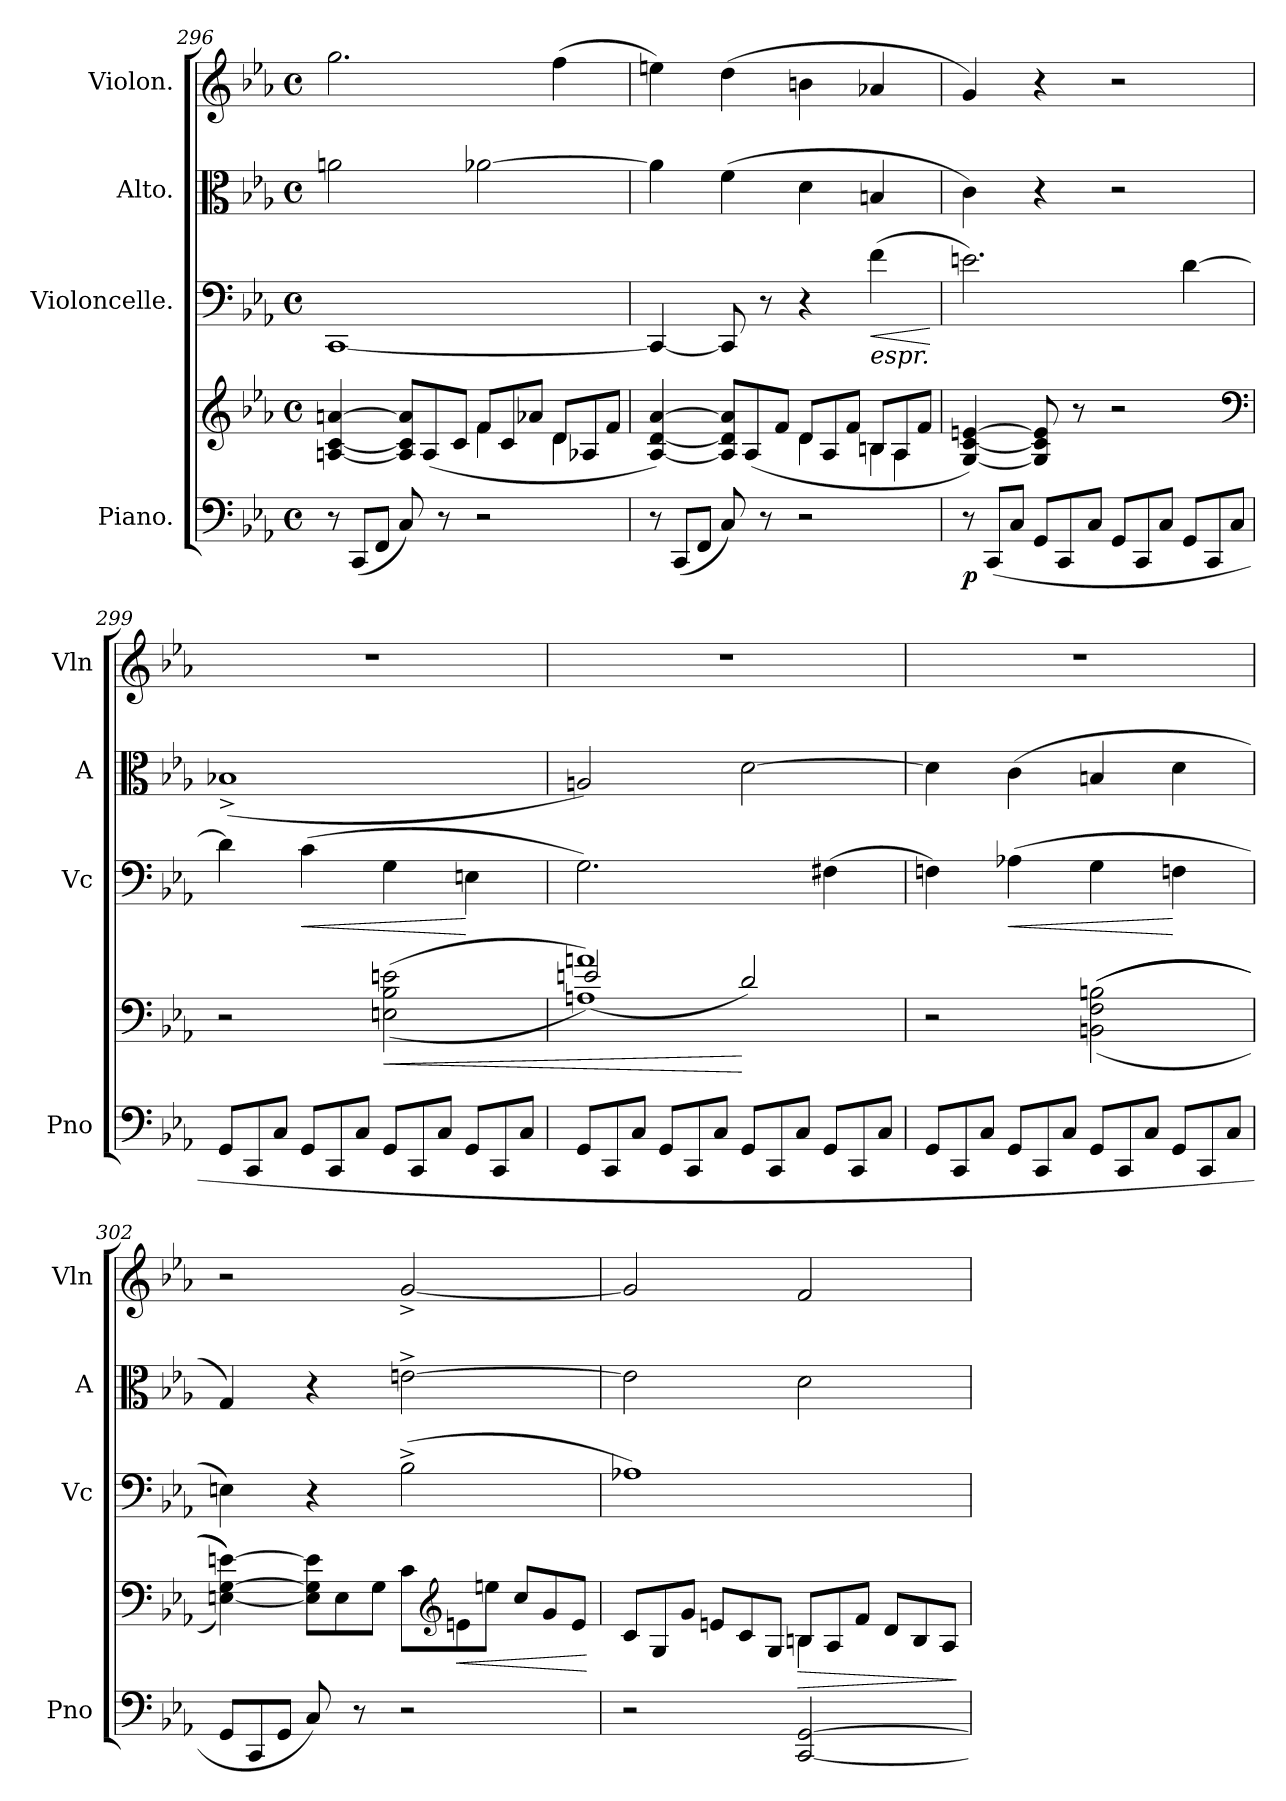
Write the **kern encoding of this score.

**kern	**kern	**dynam	**kern	**dynam	**kern	**kern
*part4	*part4	*part4	*part3	*part3	*part2	*part1
*staff5	*staff4	*staff4/5	*staff3	*staff3	*staff2	*staff1
*I"Piano.	*	*	*I"Violoncelle.	*	*I"Alto.	*I"Violon.
*I'Pno	*	*	*I'Vc	*	*I'A	*I'Vln
*clefF4	*clefG2	*	*clefF4	*	*clefC3	*clefG2
*k[b-e-a-]	*k[b-e-a-]	*	*k[b-e-a-]	*	*k[b-e-a-]	*k[b-e-a-]
*M4/4	*M4/4	*	*M4/4	*	*M4/4	*M4/4
*met(c)	*met(c)	*	*met(c)	*	*met(c)	*met(c)
*Xtuplet	*	*	*	*	*	*
=296	=296	=296	=296	=296	=296	=296
*	*^	*	*	*	*	*
12r	[4An/ [4c/ [4an/	2ryy	.	[1CC	.	2an\	2.gg\
(12CC/L	.	.	.	.	.	.	.
12FF/J	.	.	.	.	.	.	.
*	*Xtuplet	*	*	*	*	*	*
8C/)	12A]/ 12c]/ 12a]/L	.	.	.	.	.	.
.	(>12A/	.	.	.	.	.	.
8r	.	.	.	.	.	.	.
.	12c/J	.	.	.	.	.	.
2r	12f/L	4f\	.	.	.	[2a-X\	.
.	12c/	.	.	.	.	.	.
.	12a-X/J	.	.	.	.	.	.
.	12d/L	4d\	.	.	.	.	(4ff\
.	12A-X/	.	.	.	.	.	.
.	12f/J	.	.	.	.	.	.
=297	=297	=297	=297	=297	=297	=297	=297
*	*	*^	*	*	*	*	*
12r	[4A-/ [4d/ [4a-/)	2ryy	2ryy	.	4CC/_	.	4a-\]	4een\)
(12CC/L	.	.	.	.	.	.	.	.
12FF/J	.	.	.	.	.	.	.	.
8C/)	12A-]/ 12d]/ 12a-]/L	.	.	.	8CC/]	.	(4f\	(4dd\
.	(>12A-/	.	.	.	.	.	.	.
8r	.	.	.	.	8r	.	.	.
.	12f/J	.	.	.	.	.	.	.
2r	12d/L	4d\	4ryy	.	4r	.	4d\	4bn\
.	12A-/	.	.	.	.	.	.	.
.	12f/J	.	.	.	.	.	.	.
!	!	!	!	!	!LO:TX:b:i:t=espr.	!	!	!
!	!	!	!	!	!	!LO:HP:b	!	!
.	12Bn/L	4B\	12ryy	.	(4f\	<	4Bn/	4a-X/
.	12A-/	.	6A-\	.	.	.	.	.
.	12f/J	.	.	.	.	.	.	.
*	*v	*v	*v	*	*	*	*	*
.	.	.	.	[	.	.
=298	=298	=298	=298	=298	=298	=298
!	!	!LO:DY:b=2	!	!	!	!
12r	[4G/ [4c/ [4en/)	p	2.en\)	.	4c\)	4g/)
(12CC/L	.	.	.	.	.	.
12C/J	.	.	.	.	.	.
12GG/L	8G]/ 8c]/ 8e]/	.	.	.	4r	4r
12CC/	.	.	.	.	.	.
.	8r	.	.	.	.	.
12C/J	.	.	.	.	.	.
12GG/L	2r	.	.	.	2r	2r
12CC/	.	.	.	.	.	.
12C/J	.	.	.	.	.	.
12GG/L	.	.	[4d\	.	.	.
12CC/	.	.	.	.	.	.
12C/J	.	.	.	.	.	.
*	*clefF4	*	*	*	*	*
=299	=299	=299	=299	=299	=299	=299
12GG/L	2r	.	4d\]	.	(1B-X^>	1r
12CC/	.	.	.	.	.	.
12C/J	.	.	.	.	.	.
!	!	!	!	!LO:HP:b	!	!
12GG/L	.	.	(4c\	<	.	.
12CC/	.	.	.	.	.	.
12C/J	.	.	.	.	.	.
!	!	!LO:HP:b	!	!	!	!
12GG/L	(<(>2En\ 2B-\ 2en\	<	4G\	.	.	.
12CC/	.	.	.	.	.	.
12C/J	.	.	.	.	.	.
12GG/L	.	.	4En\	[	.	.
12CC/	.	.	.	.	.	.
12C/J	.	.	.	.	.	.
=300	=300	=300	=300	=300	=300	=300
*	*^	*	*	*	*	*
12GG/L	1An 1an))	(>2en/	.	2.G\)	.	2An/)	1r
12CC/	.	.	.	.	.	.	.
12C/J	.	.	.	.	.	.	.
12GG/L	.	.	.	.	.	.	.
12CC/	.	.	.	.	.	.	.
12C/J	.	.	.	.	.	.	.
12GG/L	.	2d/)	[	.	.	[2d\	.
12CC/	.	.	.	.	.	.	.
12C/J	.	.	.	.	.	.	.
12GG/L	.	.	.	(4F#X\	.	.	.
12CC/	.	.	.	.	.	.	.
12C/J	.	.	.	.	.	.	.
*	*v	*v	*	*	*	*	*
=301	=301	=301	=301	=301	=301	=301
12GG/L	2r	.	4Fn\)	.	4d\]	1r
12CC/	.	.	.	.	.	.
12C/J	.	.	.	.	.	.
!	!	!	!	!LO:HP:b	!	!
12GG/L	.	.	(4A-X\	<	(4c\	.
12CC/	.	.	.	.	.	.
12C/J	.	.	.	.	.	.
12GG/L	(<(>(>2BBn\ 2F\ 2Bn\	.	4G\	.	4Bn/	.
12CC/	.	.	.	.	.	.
12C/J	.	.	.	.	.	.
12GG/L	.	.	4Fn\	[	4d\	.
12CC/	.	.	.	.	.	.
12C/J	.	.	.	.	.	.
=302	=302	=302	=302	=302	=302	=302
12GG/L	[4En\ [4G\ [4en\)))	.	4En\)	.	4G/)	2r
12CC/	.	.	.	.	.	.
12GG/J	.	.	.	.	.	.
8C/)	12E]\ 12G]\ 12e]\L	.	4r	.	4r	.
.	12E\	.	.	.	.	.
8r	.	.	.	.	.	.
.	12G\J	.	.	.	.	.
2r	12c\L	.	(2B-^\	.	[2en^\	[2g^>/
*	*clefG2	*	*	*	*	*
!	!	!LO:HP:b	!	!	!	!
.	12en\	<	.	.	.	.
.	12een\J	.	.	.	.	.
.	12cc/L	.	.	.	.	.
.	12g/	.	.	.	.	.
.	12e/J	.	.	.	.	.
.	.	[	.	.	.	.
=303	=303	=303	=303	=303	=303	=303
*	*^	*	*	*	*	*
2r	12c/L	2ryy	.	1A-X)	.	2e\]	2g/]
.	12G/	.	.	.	.	.	.
.	12g/J	.	.	.	.	.	.
.	12en/L	.	.	.	.	.	.
.	12c/	.	.	.	.	.	.
.	12G/J	.	.	.	.	.	.
!	!	!	!LO:HP:b	!	!	!	!
[2CC/ [2GG/	12Bn/L	4B\	>	.	.	2d\	2f/
.	12A-/	.	.	.	.	.	.
.	12f/J	.	.	.	.	.	.
.	12d/L	4ryy	.	.	.	.	.
.	12B/	.	.	.	.	.	.
.	12A-/J	.	.	.	.	.	.
*	*v	*v	*	*	*	*	*
.	.	]	.	.	.	.
=	=	=	=	=	=	=
*-	*-	*-	*-	*-	*-	*-
